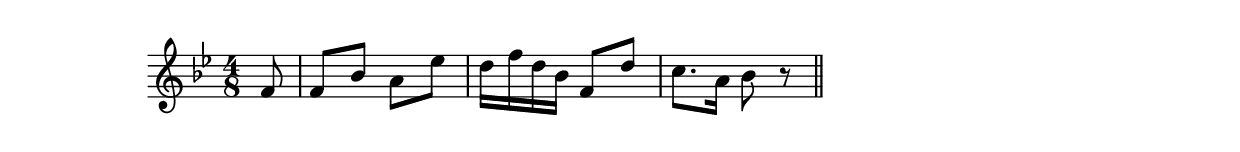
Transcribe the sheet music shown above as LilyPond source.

\version "2.14.0"
%{\header {
  title = "Das Wandern"
  composer = "Franz Schubert"
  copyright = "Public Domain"
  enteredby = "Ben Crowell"
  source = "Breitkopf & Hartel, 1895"
}%}
%{\tempo 8=230
 %}\score{{\key bes\major
\time 4/8
\relative f' {
 \partial 8  f8 | f bes a es' | d16 f d bes f8 d' | c8. a16 bes8 r8 \bar "||"
}
}}